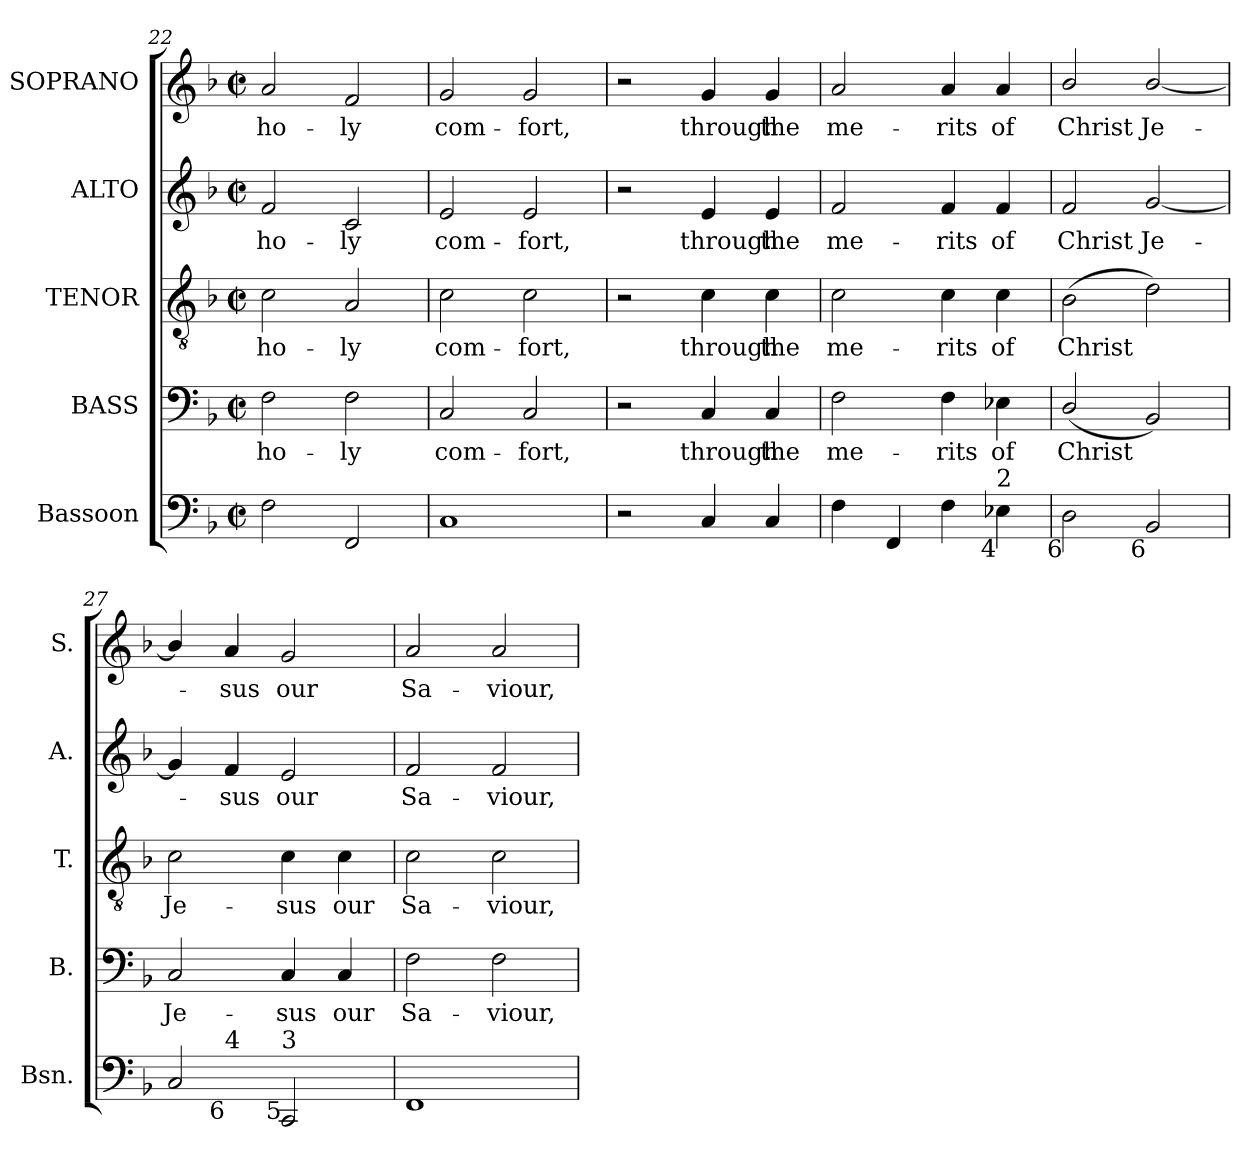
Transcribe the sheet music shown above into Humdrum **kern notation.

**kern	**kern	**text	**kern	**text	**kern	**text	**kern	**text
*part5	*part4	*part4	*part3	*part3	*part2	*part2	*part1	*part1
*staff5	*staff4	*staff4	*staff3	*staff3	*staff2	*staff2	*staff1	*staff1
*I"Bassoon	*I"BASS	*	*I"TENOR	*	*I"ALTO	*	*I"SOPRANO	*
*I'Bsn.	*I'B.	*	*I'T.	*	*I'A.	*	*I'S.	*
*clefF4	*clefF4	*	*clefGv2	*	*clefG2	*	*clefG2	*
*	*	*	*ITrd7c12	*	*	*	*	*
*k[b-]	*k[b-]	*	*k[b-]	*	*k[b-]	*	*k[b-]	*
*F:	*F:	*	*F:	*	*F:	*	*F:	*
*M2/2	*M2/2	*	*M2/2	*	*M2/2	*	*M2/2	*
*met(c|)	*met(c|)	*	*met(c|)	*	*met(c|)	*	*met(c|)	*
=22	=22	=22	=22	=22	=22	=22	=22	=22
!	!	!LO:LY:b:color=#000000	!	!	!	!	!	!
!	!	!	!	!LO:LY:b:color=#000000	!	!	!	!
!	!	!	!	!	!	!LO:LY:b:color=#000000	!	!
!	!	!	!	!	!	!	!	!LO:LY:b:color=#000000
2Fi\	2Fi\	ho-	2Ci\	ho-	2fi/	ho-	2ai/	ho-
!	!	!LO:LY:b:color=#000000	!	!	!	!	!	!
!	!	!	!	!LO:LY:b:color=#000000	!	!	!	!
!	!	!	!	!	!	!LO:LY:b:color=#000000	!	!
!	!	!	!	!	!	!	!	!LO:LY:b:color=#000000
2FFi/	2Fi\	-ly	2AAi/	-ly	2ci/	-ly	2fi/	-ly
=23	=23	=23	=23	=23	=23	=23	=23	=23
!	!	!LO:LY:b:color=#000000	!	!	!	!	!	!
!	!	!	!	!LO:LY:b:color=#000000	!	!	!	!
!	!	!	!	!	!	!LO:LY:b:color=#000000	!	!
!	!	!	!	!	!	!	!	!LO:LY:b:color=#000000
1Ci	2Ci/	com-	2Ci\	com-	2ei/	com-	2gi/	com-
!	!	!LO:LY:b:color=#000000	!	!	!	!	!	!
!	!	!	!	!LO:LY:b:color=#000000	!	!	!	!
!	!	!	!	!	!	!LO:LY:b:color=#000000	!	!
!	!	!	!	!	!	!	!	!LO:LY:b:color=#000000
.	2Ci/	-fort,	2Ci\	-fort,	2ei/	-fort,	2gi/	-fort,
=24	=24	=24	=24	=24	=24	=24	=24	=24
2r	2r	.	2r	.	2r	.	2r	.
!	!	!LO:LY:b:color=#000000	!	!	!	!	!	!
!	!	!	!	!LO:LY:b:color=#000000	!	!	!	!
!	!	!	!	!	!	!LO:LY:b:color=#000000	!	!
!	!	!	!	!	!	!	!	!LO:LY:b:color=#000000
4Ci/	4Ci/	through	4Ci\	through	4ei/	through	4gi/	through
!	!	!LO:LY:b:color=#000000	!	!	!	!	!	!
!	!	!	!	!LO:LY:b:color=#000000	!	!	!	!
!	!	!	!	!	!	!LO:LY:b:color=#000000	!	!
!	!	!	!	!	!	!	!	!LO:LY:b:color=#000000
4Ci/	4Ci/	the	4Ci\	the	4ei/	the	4gi/	the
!!LO:PB:g=z
=25	=25	=25	=25	=25	=25	=25	=25	=25
!	!	!LO:LY:b:color=#000000	!	!	!	!	!	!
!	!	!	!	!LO:LY:b:color=#000000	!	!	!	!
!	!	!	!	!	!	!LO:LY:b:color=#000000	!	!
!	!	!	!	!	!	!	!	!LO:LY:b:color=#000000
4Fi\	2Fi\	me-	2Ci\	me-	2fi/	me-	2ai/	me-
4FFi/	.	.	.	.	.	.	.	.
!	!	!LO:LY:b:color=#000000	!	!	!	!	!	!
!	!	!	!	!LO:LY:b:color=#000000	!	!	!	!
!	!	!	!	!	!	!LO:LY:b:color=#000000	!	!
!	!	!	!	!	!	!	!	!LO:LY:b:color=#000000
4Fi\	4Fi\	-rits	4Ci\	-rits	4fi/	-rits	4ai/	-rits
!	!	!LO:LY:b:color=#000000	!	!	!	!	!	!
!	!	!	!	!LO:LY:b:color=#000000	!	!	!	!
!	!	!	!	!	!	!LO:LY:b:color=#000000	!	!
!LO:TX:b:rj:t=4	!	!	!	!	!	!	!	!
!LO:TX:t=2	!	!	!	!	!	!	!	!
!	!	!	!	!	!	!	!	!LO:LY:b:color=#000000
4E-Xi\	4E-Xi\	of	4Ci\	of	4fi/	of	4ai/	of
=26	=26	=26	=26	=26	=26	=26	=26	=26
!	!	!LO:LY:b:color=#000000	!	!	!	!	!	!
!	!	!	!	!LO:LY:b:color=#000000	!	!	!	!
!	!	!	!	!	!	!LO:LY:b:color=#000000	!	!
!LO:TX:b:rj:t=6	!	!	!	!	!	!	!	!
!	!	!	!	!	!	!	!	!LO:LY:b:color=#000000
2Di\	(2Di/	Christ	(2BB-i\	Christ	2fi/	Christ	2b-i/	Christ
!	!	!	!	!	!	!LO:LY:b:color=#000000	!	!
!LO:TX:b:rj:t=6	!	!	!	!	!	!	!	!
!	!	!	!	!	!	!	!	!LO:LY:b:color=#000000
2BB-i/	2BB-i/)	.	2Di\)	.	[2gi/	Je-	[2b-i/	Je-
=27	=27	=27	=27	=27	=27	=27	=27	=27
!	!	!LO:LY:b:color=#000000	!	!	!	!	!	!
!LO:TX:b:rj:t=7	!	!	!	!	!	!	!	!
!LO:TX:t=5	!	!	!	!	!	!	!	!
!	!	!	!	!LO:LY:b:color=#000000	!	!	!	!
*^	*	*	*	*	*	*	*	*
2Ci/	4ryy	2Ci/	Je-	2Ci\	Je-	4gi/]	.	4b-i/]	.
!	!	!	!	!	!	!	!LO:LY:b:color=#000000	!	!
!	!LO:TX:b:rj:t=6	!	!	!	!	!	!	!	!
!	!LO:TX:t=4	!	!	!	!	!	!	!	!
!	!	!	!	!	!	!	!	!	!LO:LY:b:color=#000000
.	2.ryy	.	.	.	.	4fi/	-sus	4ai/	-sus
!	!	!	!LO:LY:b:color=#000000	!	!	!	!	!	!
!	!	!	!	!	!LO:LY:b:color=#000000	!	!	!	!
!	!	!	!	!	!	!	!LO:LY:b:color=#000000	!	!
!LO:TX:b:rj:t=5	!	!	!	!	!	!	!	!	!
!LO:TX:t=3	!	!	!	!	!	!	!	!	!
!	!	!	!	!	!	!	!	!	!LO:LY:b:color=#000000
2CCi/	.	4Ci/	-sus	4Ci\	-sus	2ei/	our	2gi/	our
!	!	!	!LO:LY:b:color=#000000	!	!	!	!	!	!
!	!	!	!	!	!LO:LY:b:color=#000000	!	!	!	!
.	.	4Ci/	our	4Ci\	our	.	.	.	.
*v	*v	*	*	*	*	*	*	*	*
=28	=28	=28	=28	=28	=28	=28	=28	=28
*^	*	*	*	*	*	*	*	*
!	!	!	!LO:LY:b:color=#000000	!	!	!	!	!	!
*v	*v	*	*	*	*	*	*	*	*
*^	*	*	*	*	*	*	*	*
!	!	!	!	!	!LO:LY:b:color=#000000	!	!	!	!
*v	*v	*	*	*	*	*	*	*	*
*^	*	*	*	*	*	*	*	*
!	!	!	!	!	!	!	!LO:LY:b:color=#000000	!	!
*v	*v	*	*	*	*	*	*	*	*
*^	*	*	*	*	*	*	*	*
!	!	!	!	!	!	!	!	!	!LO:LY:b:color=#000000
*v	*v	*	*	*	*	*	*	*	*
1FFi	2Fi\	Sa-	2Ci\	Sa-	2fi/	Sa-	2ai/	Sa-
!	!	!LO:LY:b:color=#000000	!	!	!	!	!	!
!	!	!	!	!LO:LY:b:color=#000000	!	!	!	!
!	!	!	!	!	!	!LO:LY:b:color=#000000	!	!
!	!	!	!	!	!	!	!	!LO:LY:b:color=#000000
.	2Fi\	-viour,	2Ci\	-viour,	2fi/	-viour,	2ai/	-viour,
=	=	=	=	=	=	=	=	=
*-	*-	*-	*-	*-	*-	*-	*-	*-
